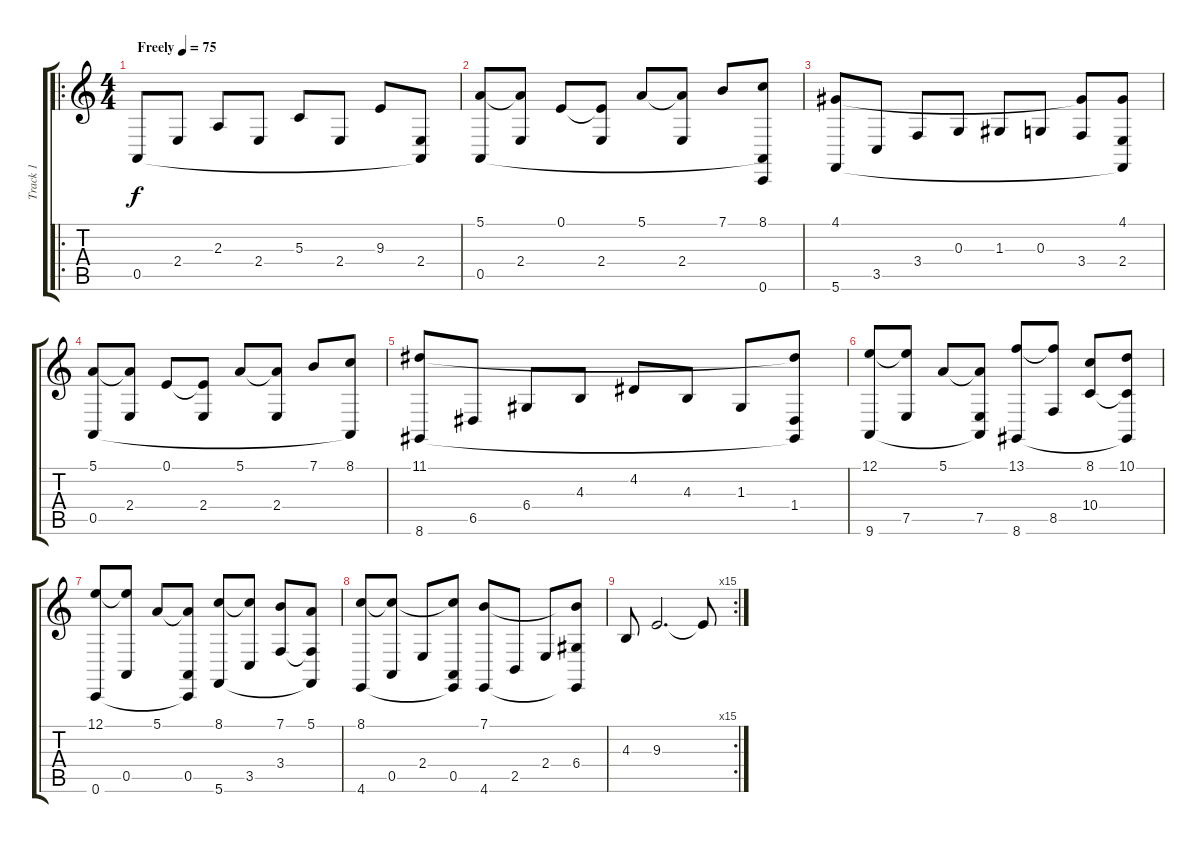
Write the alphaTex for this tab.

\track ("Track 1" "Track 1") {instrument brightacousticpiano}
\staff {score tabs}
\tuning (E4 B3 G3 D3 A2 C2) {hide}
\ro
\ts (4 4)
\tempo (75 "Freely")
\clef g2
\ks c
0.5.8{dy f instrument brightacousticpiano} 2.4.8 2.3.8 2.4.8 5.3.8 2.4.8 9.3.8 (2.4 0.5{t}).8 |
(5.1 0.5).8 (5.1{t} 2.4).8 0.1.8 (0.1{t} 2.4).8 5.1.8 (5.1{t} 2.4).8 7.1.8 (8.1 0.5{t} 0.6).8 |
(4.1 5.6).8 3.5.8 3.4.8 0.3.8 1.3.8 0.3.8 (4.1{t} 3.4).8 (4.1 2.4 5.6{t}).8 |
(5.1 0.5).8 (5.1{t} 2.4).8 0.1.8 (0.1{t} 2.4).8 5.1.8 (5.1{t} 2.4).8 7.1.8 (8.1 0.5{t}).8 |
(11.1 8.6).8 6.5.8 6.4.8 4.3.8 4.2.8 4.3.8 1.3.8 (11.1{t} 1.4 8.6{t}).8 |
(12.1 9.6).8 (12.1{t} 7.5).8 5.1.8 (5.1{t} 7.5 9.6{t}).8 (13.1 8.6).8 (13.1{t} 8.5).8 (8.1 10.4).8 (10.1 10.4{t} 8.6{t}).8 |
(12.1 0.6).8 (12.1{t} 0.5).8 5.1.8 (5.1{t} 0.5 0.6{t}).8 (8.1 5.6).8 (8.1{t} 3.5).8 (7.1 3.4).8 (5.1 3.4{t} 5.6{t}).8 |
(8.1 4.6).8 (8.1{t} 0.5).8 2.4.8 (8.1{t} 0.5 4.6{t}).8 (7.1 4.6).8 2.5.8 2.4.8 (7.1{t} 6.4 4.6{t}).8 |
\rc 15
4.3.8 9.3.2{d} 9.3{t}.8
